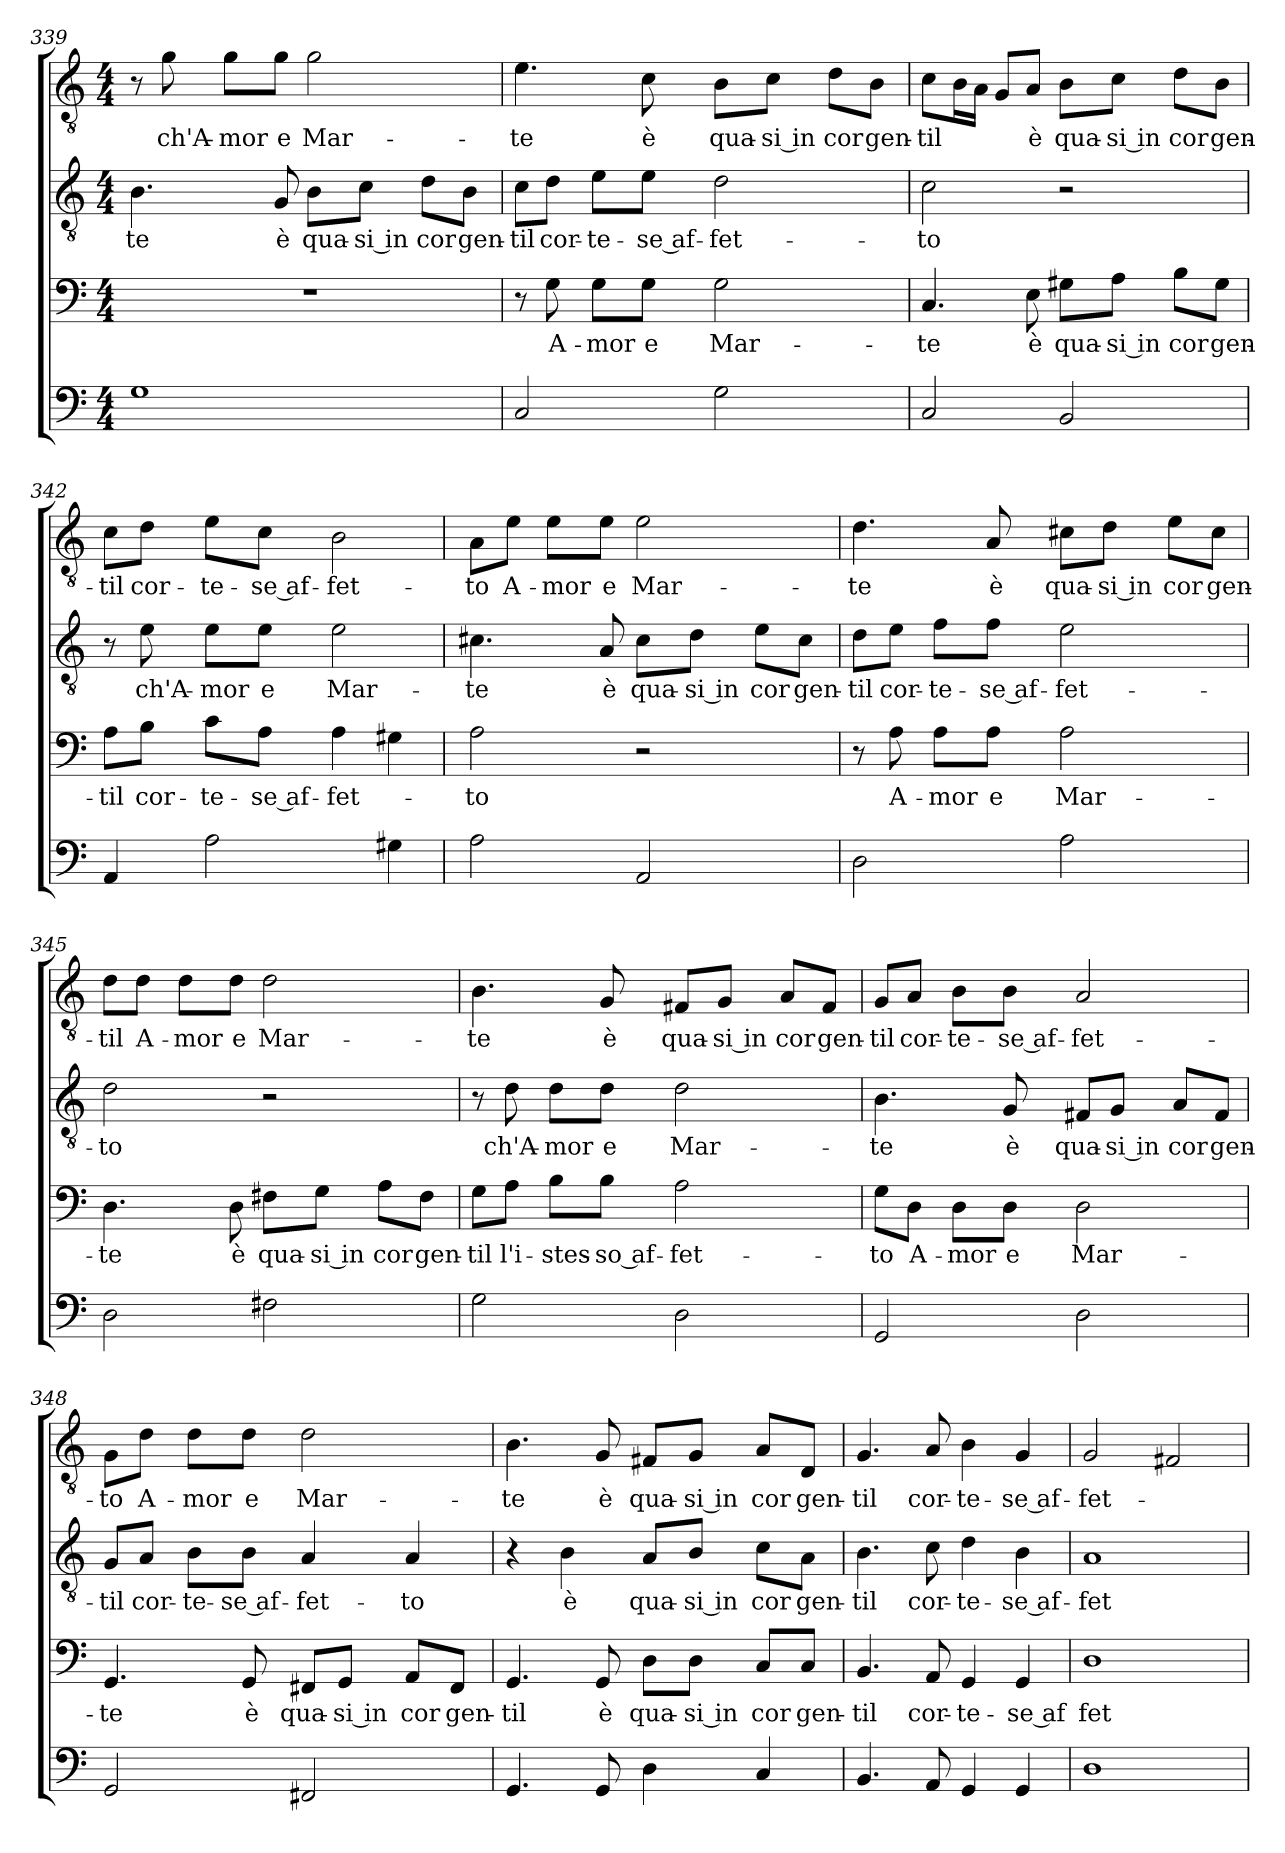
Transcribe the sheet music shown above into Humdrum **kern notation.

**kern	**kern	**text	**kern	**text	**kern	**text
*part4	*part3	*part3	*part2	*part2	*part1	*part1
*staff4	*staff3	*staff3	*staff2	*staff2	*staff1	*staff1
*clefF4	*clefF4	*	*clefGv2	*	*clefGv2	*
*k[]	*k[]	*	*k[]	*	*k[]	*
*C:	*C:	*	*C:	*	*C:	*
*M4/4	*M4/4	*	*M4/4	*	*M4/4	*
=339	=339	=339	=339	=339	=339	=339
!	!	!	!	!LO:LY:b	!	!
1G	1r	.	4.B\	-te	8r	.
!	!	!	!	!	!	!LO:LY:b
.	.	.	.	.	8g\	ch'A-
!	!	!	!	!	!	!LO:LY:b
.	.	.	.	.	8g\L	-mor
!	!	!	!	!LO:LY:b	!	!LO:LY:b
.	.	.	8G/	è	8g\J	e
!	!	!	!	!LO:LY:b	!	!LO:LY:b
.	.	.	8B\L	qua-	2g\	Mar-
!	!	!	!	!LO:LY:b	!	!
.	.	.	8c\J	-si in	.	.
!	!	!	!	!LO:LY:b	!	!
.	.	.	8d\L	cor	.	.
!	!	!	!	!LO:LY:b	!	!
.	.	.	8B\J	gen-	.	.
!!LO:LB:g=z
=340	=340	=340	=340	=340	=340	=340
!	!	!	!	!LO:LY:b	!	!LO:LY:b
2C/	8r	.	8c\L	-til	4.e\	-te
!	!	!LO:LY:b	!	!LO:LY:b	!	!
.	8G\	A-	8d\J	cor-	.	.
!	!	!LO:LY:b	!	!LO:LY:b	!	!
.	8G\L	-mor	8e\L	-te-	.	.
!	!	!LO:LY:b	!	!LO:LY:b	!	!LO:LY:b
.	8G\J	e	8e\J	-se af-	8c\	è
!	!	!LO:LY:b	!	!LO:LY:b	!	!LO:LY:b
2G\	2G\	Mar-	2d\	-fet-	8B\L	qua-
!	!	!	!	!	!	!LO:LY:b
.	.	.	.	.	8c\J	-si in
!	!	!	!	!	!	!LO:LY:b
.	.	.	.	.	8d\L	cor
!	!	!	!	!	!	!LO:LY:b
.	.	.	.	.	8B\J	gen-
=341	=341	=341	=341	=341	=341	=341
!	!	!LO:LY:b	!	!LO:LY:b	!	!LO:LY:b
2C/	4.C/	-te	2c\	-to	8c\L	-til
.	.	.	.	.	16B\L	.
.	.	.	.	.	16A\JJ	.
.	.	.	.	.	8G/L	.
!	!	!LO:LY:b	!	!	!	!LO:LY:b
.	8E\	è	.	.	8A/J	è
!	!	!LO:LY:b	!	!	!	!LO:LY:b
2BB/	8G#X\L	qua-	2r	.	8B\L	qua-
!	!	!LO:LY:b	!	!	!	!LO:LY:b
.	8A\J	-si in	.	.	8c\J	-si in
!	!	!LO:LY:b	!	!	!	!LO:LY:b
.	8B\L	cor	.	.	8d\L	cor
!	!	!LO:LY:b	!	!	!	!LO:LY:b
.	8G#\J	gen-	.	.	8B\J	gen-
=342	=342	=342	=342	=342	=342	=342
!	!	!LO:LY:b	!	!	!	!LO:LY:b
4AA/	8A\L	-til	8r	.	8c\L	-til
!	!	!LO:LY:b	!	!LO:LY:b	!	!LO:LY:b
.	8B\J	cor-	8e\	ch'A-	8d\J	cor-
!	!	!LO:LY:b	!	!LO:LY:b	!	!LO:LY:b
2A\	8c\L	-te-	8e\L	-mor	8e\L	-te-
!	!	!LO:LY:b	!	!LO:LY:b	!	!LO:LY:b
.	8A\J	-se af-	8e\J	e	8c\J	-se af-
!	!	!LO:LY:b	!	!LO:LY:b	!	!LO:LY:b
.	4A\	-fet-	2e\	Mar-	2B\	-fet-
4G#X\	4G#X\	.	.	.	.	.
!!LO:PB:g=z
=343	=343	=343	=343	=343	=343	=343
!	!	!LO:LY:b	!	!LO:LY:b	!	!LO:LY:b
2A\	2A\	-to	4.c#X\	-te	8A\L	-to
!	!	!	!	!	!	!LO:LY:b
.	.	.	.	.	8e\J	A-
!	!	!	!	!	!	!LO:LY:b
.	.	.	.	.	8e\L	-mor
!	!	!	!	!LO:LY:b	!	!LO:LY:b
.	.	.	8A/	è	8e\J	e
!	!	!	!	!LO:LY:b	!	!LO:LY:b
2AA/	2r	.	8c#\L	qua-	2e\	Mar-
!	!	!	!	!LO:LY:b	!	!
.	.	.	8d\J	-si in	.	.
!	!	!	!	!LO:LY:b	!	!
.	.	.	8e\L	cor	.	.
!	!	!	!	!LO:LY:b	!	!
.	.	.	8c#\J	gen-	.	.
=344	=344	=344	=344	=344	=344	=344
!	!	!	!	!LO:LY:b	!	!LO:LY:b
2D\	8r	.	8d\L	-til	4.d\	-te
!	!	!LO:LY:b	!	!LO:LY:b	!	!
.	8A\	A-	8e\J	cor-	.	.
!	!	!LO:LY:b	!	!LO:LY:b	!	!
.	8A\L	-mor	8f\L	-te-	.	.
!	!	!LO:LY:b	!	!LO:LY:b	!	!LO:LY:b
.	8A\J	e	8f\J	-se af-	8A/	è
!	!	!LO:LY:b	!	!LO:LY:b	!	!LO:LY:b
2A\	2A\	Mar-	2e\	-fet-	8c#X\L	qua-
!	!	!	!	!	!	!LO:LY:b
.	.	.	.	.	8d\J	-si in
!	!	!	!	!	!	!LO:LY:b
.	.	.	.	.	8e\L	cor
!	!	!	!	!	!	!LO:LY:b
.	.	.	.	.	8c#\J	gen-
=345	=345	=345	=345	=345	=345	=345
!	!	!LO:LY:b	!	!LO:LY:b	!	!LO:LY:b
2D\	4.D\	-te	2d\	-to	8d\L	-til
!	!	!	!	!	!	!LO:LY:b
.	.	.	.	.	8d\J	A-
!	!	!	!	!	!	!LO:LY:b
.	.	.	.	.	8d\L	-mor
!	!	!LO:LY:b	!	!	!	!LO:LY:b
.	8D\	è	.	.	8d\J	e
!	!	!LO:LY:b	!	!	!	!LO:LY:b
2F#X\	8F#X\L	qua-	2r	.	2d\	Mar-
!	!	!LO:LY:b	!	!	!	!
.	8G\J	-si in	.	.	.	.
!	!	!LO:LY:b	!	!	!	!
.	8A\L	cor	.	.	.	.
!	!	!LO:LY:b	!	!	!	!
.	8F#\J	gen-	.	.	.	.
!!LO:LB:g=z
=346	=346	=346	=346	=346	=346	=346
!	!	!LO:LY:b	!	!	!	!LO:LY:b
2G\	8G\L	-til	8r	.	4.B\	-te
!	!	!LO:LY:b	!	!LO:LY:b	!	!
.	8A\J	l'i-	8d\	ch'A-	.	.
!	!	!LO:LY:b	!	!LO:LY:b	!	!
.	8B\L	-stes-	8d\L	-mor	.	.
!	!	!LO:LY:b	!	!LO:LY:b	!	!LO:LY:b
.	8B\J	-so af-	8d\J	e	8G/	è
!	!	!LO:LY:b	!	!LO:LY:b	!	!LO:LY:b
2D\	2A\	-fet-	2d\	Mar-	8F#X/L	qua-
!	!	!	!	!	!	!LO:LY:b
.	.	.	.	.	8G/J	-si in
!	!	!	!	!	!	!LO:LY:b
.	.	.	.	.	8A/L	cor
!	!	!	!	!	!	!LO:LY:b
.	.	.	.	.	8F#/J	gen-
=347	=347	=347	=347	=347	=347	=347
!	!	!LO:LY:b	!	!LO:LY:b	!	!LO:LY:b
2GG/	8G\L	-to	4.B\	-te	8G/L	-til
!	!	!LO:LY:b	!	!	!	!LO:LY:b
.	8D\J	A-	.	.	8A/J	cor-
!	!	!LO:LY:b	!	!	!	!LO:LY:b
.	8D\L	-mor	.	.	8B\L	-te-
!	!	!LO:LY:b	!	!LO:LY:b	!	!LO:LY:b
.	8D\J	e	8G/	è	8B\J	-se af-
!	!	!LO:LY:b	!	!LO:LY:b	!	!LO:LY:b
2D\	2D\	Mar-	8F#X/L	qua-	2A/	-fet-
!	!	!	!	!LO:LY:b	!	!
.	.	.	8G/J	-si in	.	.
!	!	!	!	!LO:LY:b	!	!
.	.	.	8A/L	cor	.	.
!	!	!	!	!LO:LY:b	!	!
.	.	.	8F#/J	gen-	.	.
!!LO:LB:g=z
=348	=348	=348	=348	=348	=348	=348
!	!	!LO:LY:b	!	!LO:LY:b	!	!LO:LY:b
2GG/	4.GG/	-te	8G/L	-til	8G\L	-to
!	!	!	!	!LO:LY:b	!	!LO:LY:b
.	.	.	8A/J	cor-	8d\J	A-
!	!	!	!	!LO:LY:b	!	!LO:LY:b
.	.	.	8B\L	-te-	8d\L	-mor
!	!	!LO:LY:b	!	!LO:LY:b	!	!LO:LY:b
.	8GG/	è	8B\J	-se af-	8d\J	e
!	!	!LO:LY:b	!	!LO:LY:b	!	!LO:LY:b
2FF#X/	8FF#X/L	qua-	4A/	-fet-	2d\	Mar-
!	!	!LO:LY:b	!	!	!	!
.	8GG/J	-si in	.	.	.	.
!	!	!LO:LY:b	!	!LO:LY:b	!	!
.	8AA/L	cor	4A/	-to	.	.
!	!	!LO:LY:b	!	!	!	!
.	8FF#/J	gen-	.	.	.	.
=349	=349	=349	=349	=349	=349	=349
!	!	!LO:LY:b	!	!	!	!LO:LY:b
4.GG/	4.GG/	-til	4r	.	4.B\	-te
!	!	!	!	!LO:LY:b	!	!
.	.	.	4B\	è	.	.
!	!	!LO:LY:b	!	!	!	!LO:LY:b
8GG/	8GG/	è	.	.	8G/	è
!	!	!LO:LY:b	!	!LO:LY:b	!	!LO:LY:b
4D\	8D\L	qua-	8A/L	qua-	8F#X/L	qua-
!	!	!LO:LY:b	!	!LO:LY:b	!	!LO:LY:b
.	8D\J	-si in	8B/J	-si in	8G/J	-si in
!	!	!LO:LY:b	!	!LO:LY:b	!	!LO:LY:b
4C/	8C/L	cor	8c\L	cor	8A/L	cor
!	!	!LO:LY:b	!	!LO:LY:b	!	!LO:LY:b
.	8C/J	gen-	8A\J	gen-	8D/J	gen-
=350	=350	=350	=350	=350	=350	=350
!	!	!LO:LY:b	!	!LO:LY:b	!	!LO:LY:b
4.BB/	4.BB/	-til	4.B\	-til	4.G/	-til
!	!	!LO:LY:b	!	!LO:LY:b	!	!LO:LY:b
8AA/	8AA/	cor-	8c\	cor-	8A/	cor-
!	!	!LO:LY:b	!	!LO:LY:b	!	!LO:LY:b
4GG/	4GG/	-te-	4d\	-te-	4B\	-te-
!	!	!LO:LY:b	!	!LO:LY:b	!	!LO:LY:b
4GG/	4GG/	-se af	4B\	-se af-	4G/	-se af-
=351	=351	=351	=351	=351	=351	=351
!	!	!LO:LY:b	!	!LO:LY:b	!	!LO:LY:b
1D	1D	fet-	1A	-fet-	2G/	-fet-
.	.	.	.	.	2F#X/	.
=	=	=	=	=	=	=
*-	*-	*-	*-	*-	*-	*-
